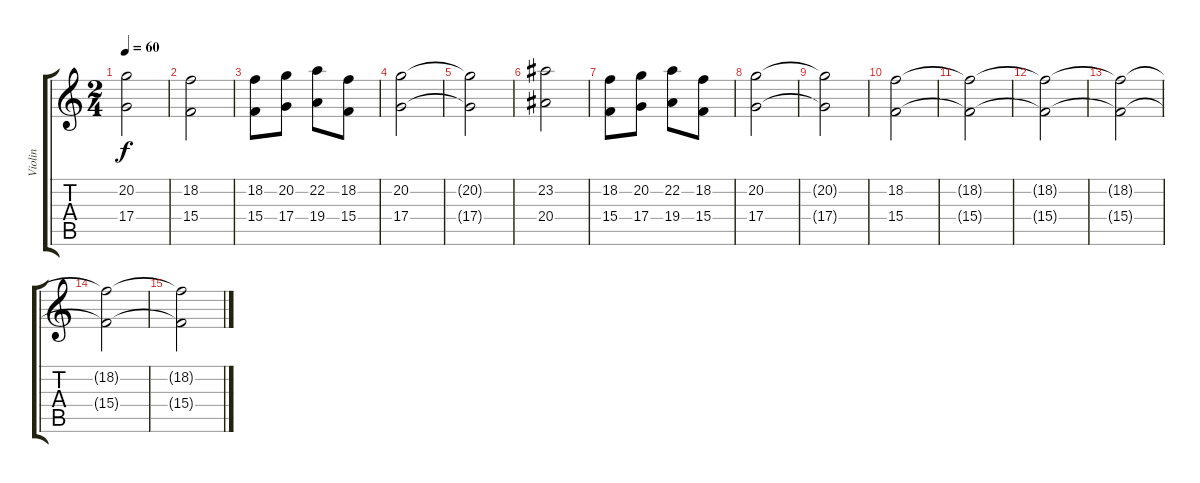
\track ("Violin" "Violin") {instrument stringensemble2}
\staff {score tabs}
\tuning (E4 B3 G3 D3 A2 E2) {hide}
\ts (2 4)
\tempo 60
\clef g2
\ks c
(20.2{t} 17.4{t}).2{dy f} |
(18.2 15.4).2 |
(18.2 15.4).8 (20.2 17.4).8 (22.2 19.4).8 (18.2 15.4).8 |
(20.2 17.4).2 |
(20.2{t} 17.4{t}).2 |
(23.2 20.4).2 |
(18.2 15.4).8 (20.2 17.4).8 (22.2 19.4).8 (18.2 15.4).8 |
(20.2 17.4).2 |
(20.2{t} 17.4{t}).2 |
(18.2 15.4).2{volume 0} |
(18.2{t} 15.4{t}).2 |
(18.2{t} 15.4{t}).2 |
(18.2{t} 15.4{t}).2 |
(18.2{t} 15.4{t}).2 |
(18.2{t} 15.4{t}).2
